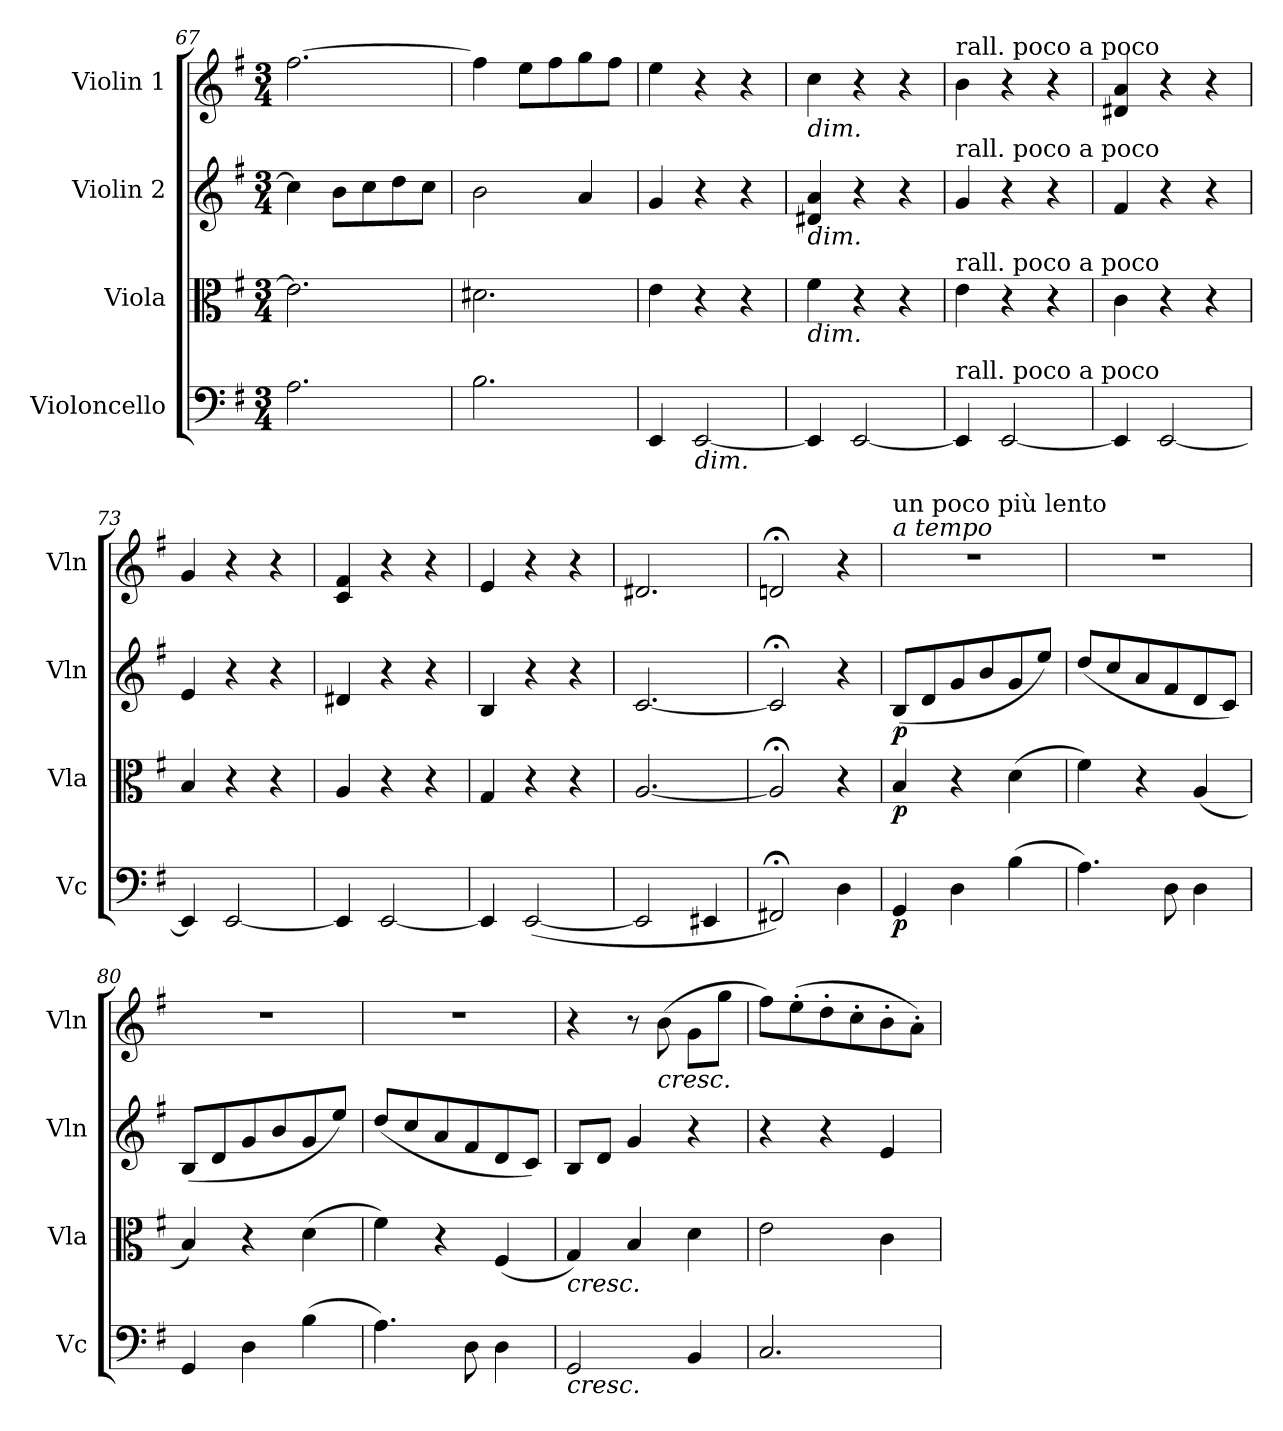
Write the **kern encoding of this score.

**kern	**dynam	**kern	**dynam	**kern	**dynam	**kern
*part4	*part4	*part3	*part3	*part2	*part2	*part1
*staff4	*staff4	*staff3	*staff3	*staff2	*staff2	*staff1
*I"Violoncello	*	*I"Viola	*	*I"Violin 2	*	*I"Violin 1
*I'Vc	*	*I'Vla	*	*I'Vln	*	*I'Vln
*clefF4	*	*clefC3	*	*clefG2	*	*clefG2
*k[f#]	*	*k[f#]	*	*k[f#]	*	*k[f#]
*M3/4	*	*M3/4	*	*M3/4	*	*M3/4
=67	=67	=67	=67	=67	=67	=67
2.A\	.	2.e\]	.	4cc\]	.	[2.ff#\
.	.	.	.	8b\L	.	.
.	.	.	.	8cc\	.	.
.	.	.	.	8dd\	.	.
.	.	.	.	8cc\J	.	.
!!LO:LB:g=z
=68	=68	=68	=68	=68	=68	=68
2.B\	.	2.d#X\	.	2b\	.	4ff#\]
.	.	.	.	.	.	8ee\L
.	.	.	.	.	.	8ff#\
.	.	.	.	4a/	.	8gg\
.	.	.	.	.	.	8ff#\J
!!LO:LB:g=z
=69	=69	=69	=69	=69	=69	=69
4EE/	.	4e\	.	4g/	.	4ee\
!LO:TX:b:i:t=dim.	!	!	!	!	!	!
[2EE/	.	4r	.	4r	.	4r
.	.	4r	.	4r	.	4r
=70	=70	=70	=70	=70	=70	=70
!	!	!	!	!	!	!LO:TX:b:i:t=dim.
!	!	!	!	!LO:TX:b:i:t=dim.	!	!
!	!	!LO:TX:b:i:t=dim.	!	!	!	!
4EE/]	.	4f#\	.	4d#X/ 4a/	.	4cc\
[2EE/	.	4r	.	4r	.	4r
.	.	4r	.	4r	.	4r
=71	=71	=71	=71	=71	=71	=71
!	!	!	!	!	!	!LO:TX:a:t=rall. poco a poco
!	!	!	!	!LO:TX:a:t=rall. poco a poco	!	!
!	!	!LO:TX:a:t=rall. poco a poco	!	!	!	!
!LO:TX:a:t=rall. poco a poco	!	!	!	!	!	!
4EE/]	.	4e\	.	4g/	.	4b\
[2EE/	.	4r	.	4r	.	4r
.	.	4r	.	4r	.	4r
=72	=72	=72	=72	=72	=72	=72
4EE/]	.	4c\	.	4f#/	.	4d#X/ 4a/
[2EE/	.	4r	.	4r	.	4r
.	.	4r	.	4r	.	4r
=73	=73	=73	=73	=73	=73	=73
4EE/]	.	4B/	.	4e/	.	4g/
[2EE/	.	4r	.	4r	.	4r
.	.	4r	.	4r	.	4r
=74	=74	=74	=74	=74	=74	=74
4EE/]	.	4A/	.	4d#X/	.	4c/ 4f#/
[2EE/	.	4r	.	4r	.	4r
.	.	4r	.	4r	.	4r
=75	=75	=75	=75	=75	=75	=75
4EE/]	.	4G/	.	4B/	.	4e/
(<[2EE/	.	4r	.	4r	.	4r
.	.	4r	.	4r	.	4r
=76	=76	=76	=76	=76	=76	=76
2EE/]	.	[2.A/	.	[2.c/	.	2.d#X/
4EE#X/	.	.	.	.	.	.
=77	=77	=77	=77	=77	=77	=77
2FF#X;</)	.	2A;</]	.	2c;</]	.	2dn;</
4D\	.	4r	.	4r	.	4r
=78	=78	=78	=78	=78	=78	=78
!	!	!	!	!	!	!LO:TX:a:i:t=a tempo
!	!	!	!	!	!	!LO:TX:a:t=un poco più lento
!	!LO:DY:b	!	!LO:DY:b	!	!LO:DY:b	!
4GG/	p	4B/	p	(8B/L	p	2.r
.	.	.	.	8d/	.	.
4D\	.	4r	.	8g/	.	.
.	.	.	.	8b/	.	.
(4B\	.	(4d\	.	8g/	.	.
.	.	.	.	8ee/J)	.	.
!!LO:PB:g=z
=79	=79	=79	=79	=79	=79	=79
4.A\)	.	4f#\)	.	(8dd/L	.	2.r
.	.	.	.	8cc/	.	.
.	.	4r	.	8a/	.	.
8D\	.	.	.	8f#/	.	.
4D\	.	(4A/	.	8d/	.	.
.	.	.	.	8c/J)	.	.
=80	=80	=80	=80	=80	=80	=80
4GG/	.	4B/)	.	(8B/L	.	2.r
.	.	.	.	8d/	.	.
4D\	.	4r	.	8g/	.	.
.	.	.	.	8b/	.	.
(4B\	.	(4d\	.	8g/	.	.
.	.	.	.	8ee/J)	.	.
=81	=81	=81	=81	=81	=81	=81
4.A\)	.	4f#\)	.	(8dd/L	.	2.r
.	.	.	.	8cc/	.	.
.	.	4r	.	8a/	.	.
8D\	.	.	.	8f#/	.	.
4D\	.	(4F#/	.	8d/	.	.
.	.	.	.	8c/J)	.	.
=82	=82	=82	=82	=82	=82	=82
!	!	!LO:TX:b:i:t=cresc.	!	!	!	!
!LO:TX:b:i:t=cresc.	!	!	!	!	!	!
2GG/	.	4G/)	.	8B/L	.	4r
.	.	.	.	8d/J	.	.
.	.	4B/	.	4g/	.	8r
!	!	!	!	!	!	!LO:TX:b:i:t=cresc.
.	.	.	.	.	.	(8b\
4BB/	.	4d\	.	4r	.	8g\L
.	.	.	.	.	.	8gg\J
=83	=83	=83	=83	=83	=83	=83
2.C/	.	2e\	.	4r	.	8ff#\L)
.	.	.	.	.	.	(8ee'\
.	.	.	.	4r	.	8dd'\
.	.	.	.	.	.	8cc'\
.	.	4c\	.	4e/	.	8b'\
.	.	.	.	.	.	8a'\J)
=	=	=	=	=	=	=
*-	*-	*-	*-	*-	*-	*-
